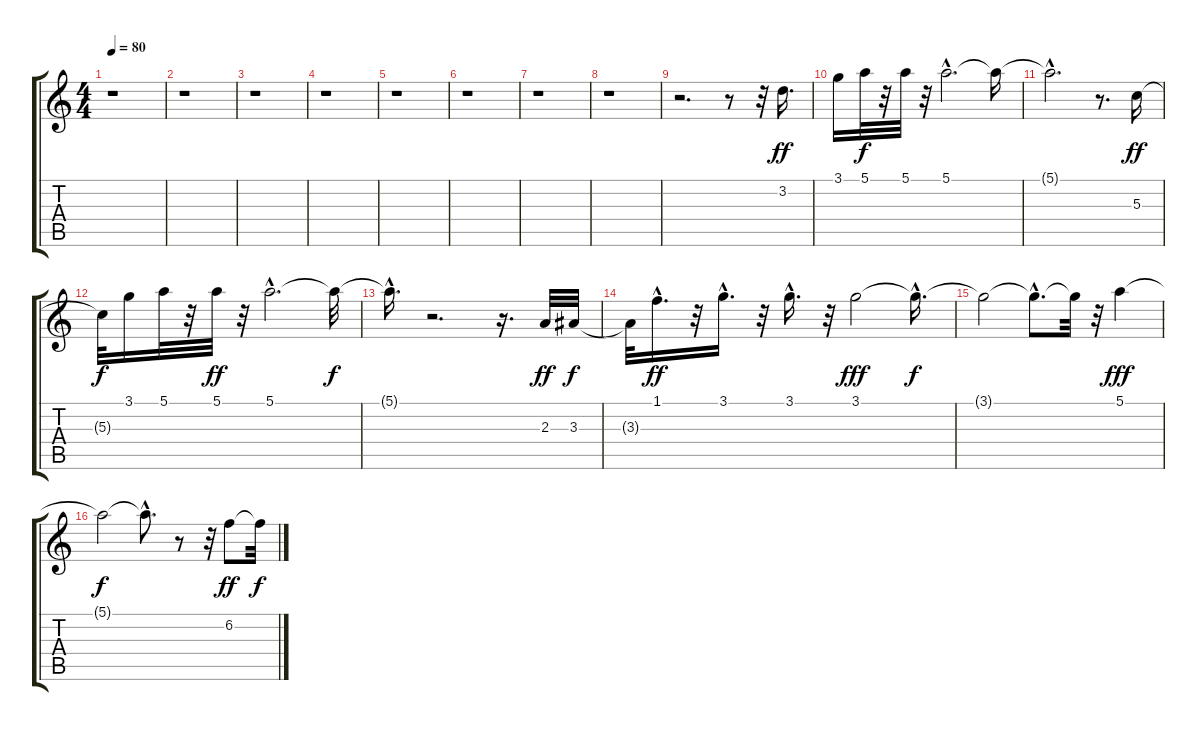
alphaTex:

\track "" {instrument electricguitarclean}
\staff {score tabs}
\tuning (E4 B3 G3 D3 A2 E2) {hide}
\ts (4 4)
\tempo 80
\clef g2
\ks c
r.1{dy ff instrument electricguitarclean} |
r.1 |
r.1 |
r.1 |
r.1 |
r.1 |
r.1 |
r.1 |
r.2{d} r.8 r.32 3.2.16{d balance 8} |
3.1.16 5.1.32{dy f} r.32 5.1.32 r.32 5.1{hac}.2{d} 5.1{t}.16 |
5.1{hac t}.2{d} r.8{d} 5.3.16{dy ff} |
5.3{t}.32{dy f} 3.1.16 5.1.32 r.32 5.1.32{dy ff} r.32 5.1{hac}.2{d} 5.1{t}.32{dy f} |
5.1{hac t}.16{d} r.2{d} r.16{d} 2.3.32{dy ff} 3.3.32{dy f} |
3.3{t}.32 1.1{hac}.16{d dy ff} r.32 3.1{hac}.16{d} r.32 3.1{hac}.16{d} r.32 3.1.2{dy fff} 3.1{hac t}.16{d dy f} |
3.1{t}.2 3.1{hac t}.8{d} 3.1{t}.32 r.32 5.1.4{dy fff} |
5.1{t}.2{dy f} 5.1{hac t}.8{d} r.8 r.32 6.2.8{dy ff} 6.2{t}.32{dy f}
